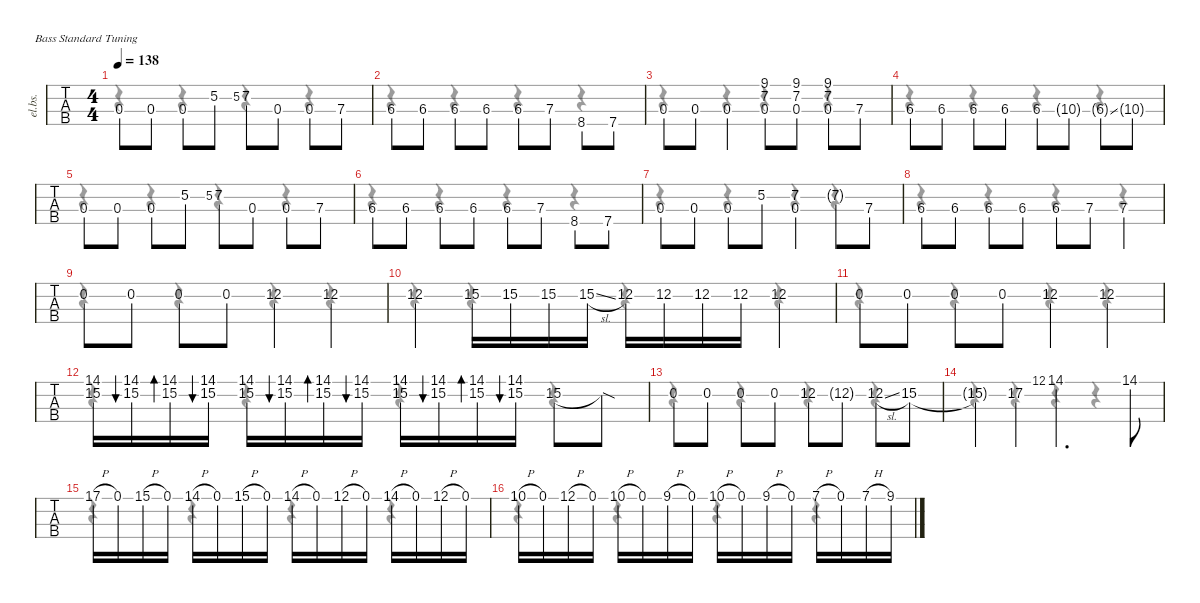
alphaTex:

\defaultSystemsLayout 4
\hideDynamics
\bracketExtendMode nobrackets
\track ("Cliff Burton (clean)" "el.bs.") {instrument electricbassfinger}
\staff {tabs}
\tuning (G2 D2 A1 E1)
\voice
\ts (4 4)
\tempo 138
\clef f4
\ks c
0.3.8{dy f beam Up} 0.3.8{beam Up} 0.3.8{beam Up} 5.2.8{beam Up} 5.2.8{gr onbeat dy ppp beam Up} 7.2.8{dy f beam Up} 0.3.8{beam Up} 0.3.8{beam Up} 7.3.8{beam Up} |
6.3{acc #}.8{beam Up} 6.3{acc #}.8{beam Up} 6.3{acc #}.8{beam Up} 6.3{acc #}.8{beam Up} 6.3{acc #}.8{beam Up} 7.3.8{beam Up} 8.4.8{beam Up} 7.4.8{beam Up} |
0.3.8{beam Up} 0.3.8{beam Up} 0.3.4{beam Up} (9.1 7.2 0.3).8{beam Up} (9.1 7.2 0.3).8{beam Up} (9.1 7.2 0.3).8{beam Up} 7.3.8{beam Up} |
6.3{acc #}.8{beam Up} 6.3{acc #}.8{beam Up} 6.3{acc #}.8{beam Up} 6.3{acc #}.8{beam Up} 6.3{acc #}.8{beam Up} 10.3{g}.8{dy fff beam Up} 6.3{ss g acc #}.8{beam Up} 10.3{g}.8{beam Up} |
0.3.8{dy f beam Up} 0.3.8{beam Up} 0.3.8{beam Up} 5.2.8{beam Up} 5.2.8{gr onbeat dy ppp beam Up} 7.2.8{dy f beam Up} 0.3.8{beam Up} 0.3.8{beam Up} 7.3.8{beam Up} |
6.3{acc #}.8{beam Up} 6.3{acc #}.8{beam Up} 6.3{acc #}.8{beam Up} 6.3{acc #}.8{beam Up} 6.3{acc #}.8{beam Up} 7.3.8{beam Up} 8.4.8{beam Up} 7.4.8{beam Up} |
0.3.8{beam Up} 0.3.8{beam Up} 0.3.8{beam Up} 5.2.8{beam Up} (7.2 0.3).4{beam Up} 7.2{g}.8{dy fff beam Up} 7.3.8{dy f beam Up} |
6.3{acc #}.8{beam Up} 6.3{acc #}.8{beam Up} 6.3{acc #}.8{beam Up} 6.3{acc #}.8{beam Up} 6.3{acc #}.8{beam Up} 7.3.8{beam Up} 7.3.4{beam Up} |
0.2.8{beam Up} 0.2.8{beam Up} 0.2.8{beam Up} 0.2.8{beam Up} 12.2.4{beam Up} 12.2.4{beam Up} |
12.2.4{beam Up} 15.2.16{beam Up} 15.2.16{beam Up} 15.2.16{beam Up} 15.2{sl}.16{beam Up} 12.2.16{beam Up} 12.2.16{beam Up} 12.2.16{beam Up} 12.2.16{beam Up} 12.2.4{beam Up} |
0.2.8{beam Up} 0.2.8{beam Up} 0.2.8{beam Up} 0.2.8{beam Up} 12.2.4{beam Up} 12.2.4{beam Up} |
(14.1 15.2).16{beam Up} (14.1 15.2).16{bu 120 beam Up} (14.1 15.2).16{bd 120 beam Up} (14.1 15.2).16{bu 120 beam Up} (14.1 15.2).16{beam Up} (14.1 15.2).16{bu 120 beam Up} (14.1 15.2).16{bd 120 beam Up} (14.1 15.2).16{bu 120 beam Up} (14.1 15.2).16{beam Up} (14.1 15.2).16{bu 120 beam Up} (14.1 15.2).16{bd 120 beam Up} (14.1 15.2).16{bu 120 beam Up} 15.2.8{beam Up} 15.2{sod t}.8{beam Up} |
0.2.8{beam Up} 0.2.8{beam Up} 0.2.8{beam Up} 0.2.8{beam Up} 12.2.8{beam Up} 12.2{g}.8{dy fff beam Up} 12.2{sl}.8{dy f beam Up} 15.2.8{beam Up} |
15.2{t}.4{beam Up} 17.2.4{beam Up} 12.1.8{gr onbeat dy ppp beam Up} 14.1.4{d dy f beam Up} 14.1.8{beam Up} |
17.1{h}.16{beam Up} 0.1.16{beam Up} 15.1{h acc #}.16{beam Up} 0.1.16{beam Up} 14.1{h}.16{beam Up} 0.1.16{beam Up} 15.1{h acc #}.16{beam Up} 0.1.16{beam Up} 14.1{h}.16{beam Up} 0.1.16{beam Up} 12.1{h}.16{beam Up} 0.1.16{beam Up} 14.1{h}.16{beam Up} 0.1.16{beam Up} 12.1{h}.16{beam Up} 0.1.16{beam Up} |
10.1{h}.16{beam Up} 0.1.16{beam Up} 12.1{h}.16{beam Up} 0.1.16{beam Up} 10.1{h}.16{beam Up} 0.1.16{beam Up} 9.1{h}.16{beam Up} 0.1.16{beam Up} 10.1{h}.16{beam Up} 0.1.16{beam Up} 9.1{h}.16{beam Up} 0.1.16{beam Up} 7.1{h}.16{beam Up} 0.1.16{beam Up} 7.1{h}.16{beam Up} 9.1.16{beam Up}
\voice
\clef f4
\ottava regular
\simile none
\ks c
r.4{dy mf beam Down} r.4{beam Down} r.4{beam Down} r.4{beam Down} |
r.4{beam Down} r.4{beam Down} r.4{beam Down} r.4{beam Down} |
r.4{beam Down} r.4{beam Down} r.4{beam Down} r.4{beam Down} |
r.4{beam Down} r.4{beam Down} r.4{beam Down} r.4{beam Down} |
r.4{beam Down} r.4{beam Down} r.4{beam Down} r.4{beam Down} |
r.4{beam Down} r.4{beam Down} r.4{beam Down} r.4{beam Down} |
r.4{beam Down} r.4{beam Down} r.4{beam Down} r.4{beam Down} |
r.4{beam Down} r.4{beam Down} r.4{beam Down} r.4{beam Down} |
r.4{beam Down} r.4{beam Down} r.4{beam Down} r.4{beam Down} |
r.4{beam Down} r.4{beam Down} r.4{beam Down} r.4{beam Down} |
r.4{beam Down} r.4{beam Down} r.4{beam Down} r.4{beam Down} |
r.4{beam Down} r.4{beam Down} r.4{beam Down} r.4{beam Down} |
r.4{beam Down} r.4{beam Down} r.4{beam Down} r.4{beam Down} |
r.4{beam Down} r.4{beam Down} r.4{beam Down} r.4{beam Down} |
r.4{beam Down} r.4{beam Down} r.4{beam Down} r.4{beam Down} |
r.4{beam Down} r.4{beam Down} r.4{beam Down} r.4{beam Down}
